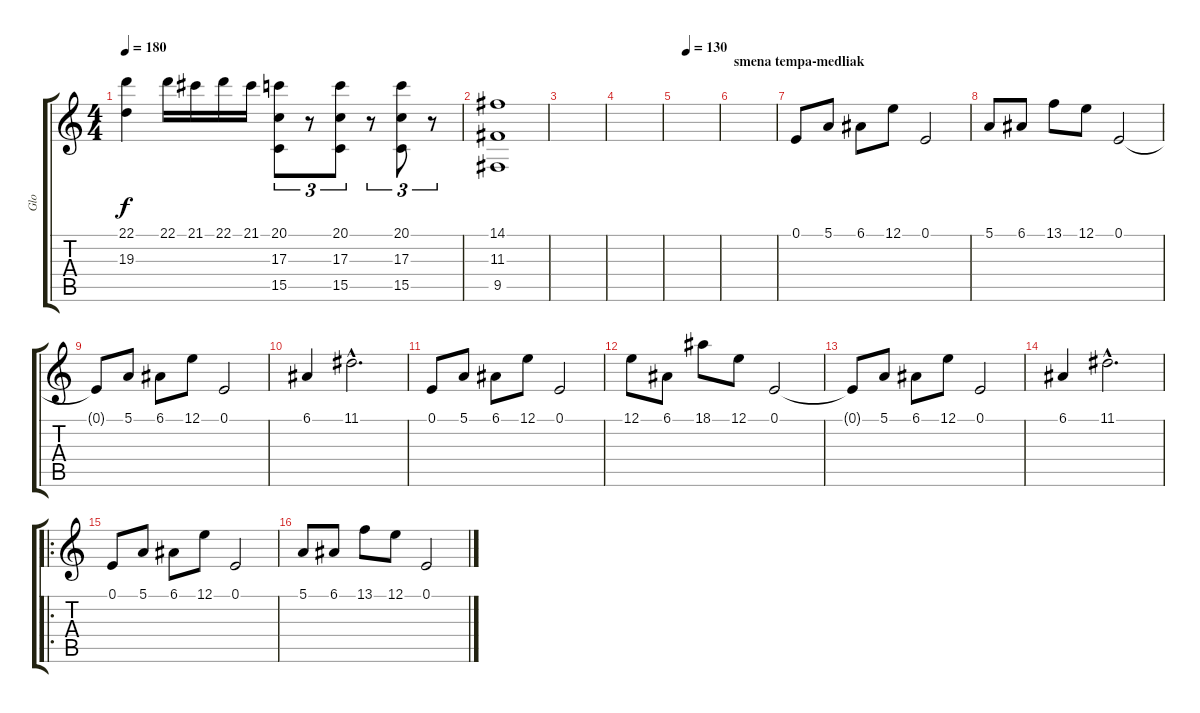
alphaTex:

\track ("Glo" "Glo") {instrument stringensemble1}
\staff {score tabs}
\tuning (E4 B3 G3 D3 A2 E2) {hide}
\ts (4 4)
\tempo 180
\clef g2
\ks c
(22.1 19.3).4{dy f} 22.1.16 21.1.16 22.1.16 21.1.16 (20.1 17.3 15.5).8{tu (3 2)} r.8{tu (3 2)} (20.1 17.3 15.5).8{tu (3 2)} r.8{tu (3 2)} (20.1 17.3 15.5).8{tu (3 2)} r.8{tu (3 2)} |
(14.1 11.3 9.5).1 |
|
|
\tempo (130 0.25)
|
\section ("" "smena tempa-medliak")
|
0.1.8 5.1.8 6.1.8 12.1.8 0.1.2 |
5.1.8 6.1.8 13.1.8 12.1.8 0.1.2 |
0.1{t}.8 5.1.8 6.1.8 12.1.8 0.1.2 |
6.1.4 11.1{hac}.2{d} |
0.1.8 5.1.8 6.1.8 12.1.8 0.1.2 |
12.1.8 6.1.8 18.1.8 12.1.8 0.1.2 |
0.1{t}.8 5.1.8 6.1.8 12.1.8 0.1.2 |
6.1.4 11.1{hac}.2{d} |
\ro
0.1.8 5.1.8 6.1.8 12.1.8 0.1.2 |
5.1.8 6.1.8 13.1.8 12.1.8 0.1.2
